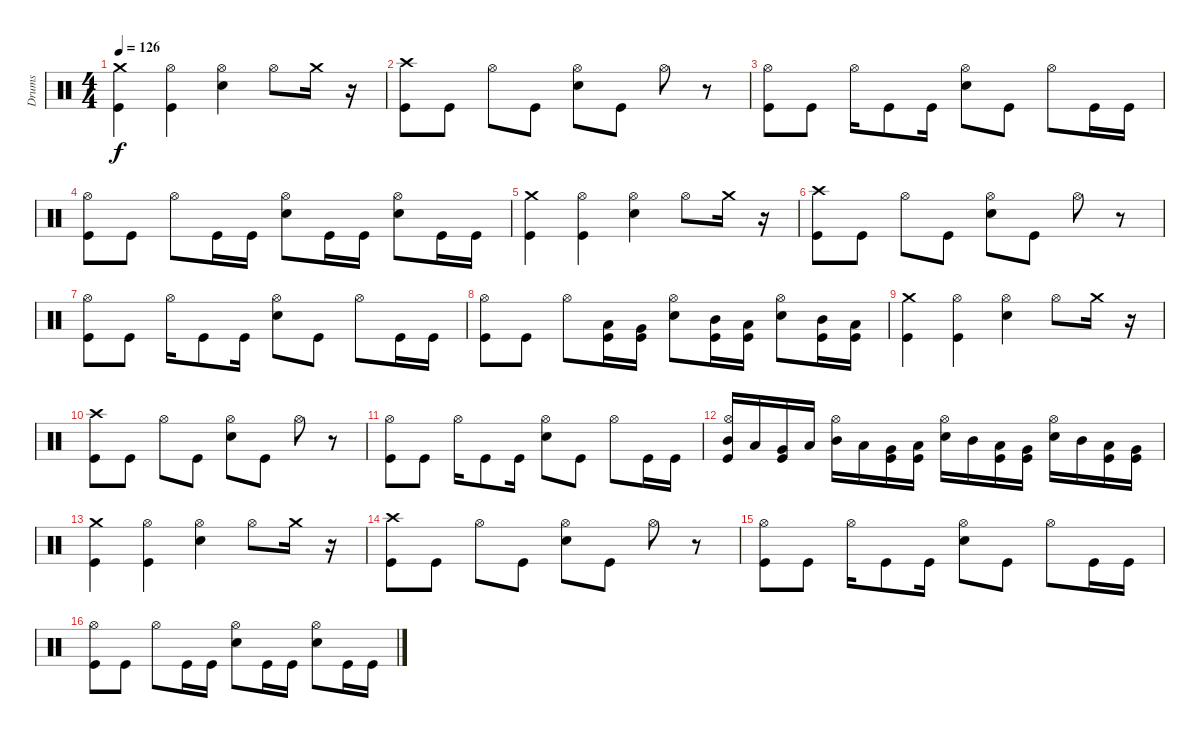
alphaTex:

\track ("Drums" "Drums") {instrument percussion}
\staff {score}
\articulation defaults
\ts (4 4)
\tempo 126
\clef neutral
\ks c
("Crash medium (hit)" "Kick (hit)").4{dy f} ("Hi-Hat (open)" "Kick (hit)").4 ("Hi-Hat (open)" "Electric Snare (hit)").4 "Hi-Hat (open)".8 "Crash medium (hit)".16 r.16 |
("Crash high (hit)" "Kick (hit)").8 "Kick (hit)".8 "Hi-Hat (open)".8 "Kick (hit)".8 ("Hi-Hat (open)" "Electric Snare (hit)").8 "Kick (hit)".8 "Hi-Hat (open)".8 r.8 |
("Hi-Hat (open)" "Kick (hit)").8 "Kick (hit)".8 "Hi-Hat (open)".16 "Kick (hit)".8 "Kick (hit)".16 ("Hi-Hat (open)" "Electric Snare (hit)").8 "Kick (hit)".8 "Hi-Hat (open)".8 "Kick (hit)".16 "Kick (hit)".16 |
("Hi-Hat (open)" "Kick (hit)").8 "Kick (hit)".8 "Hi-Hat (open)".8 "Kick (hit)".16 "Kick (hit)".16 ("Hi-Hat (open)" "Electric Snare (hit)").8 "Kick (hit)".16 "Kick (hit)".16 ("Electric Snare (hit)" "Hi-Hat (open)").8 "Kick (hit)".16 "Kick (hit)".16 |
("Crash medium (hit)" "Kick (hit)").4 ("Hi-Hat (open)" "Kick (hit)").4 ("Hi-Hat (open)" "Electric Snare (hit)").4 "Hi-Hat (open)".8 "Crash medium (hit)".16 r.16 |
("Crash high (hit)" "Kick (hit)").8 "Kick (hit)".8 "Hi-Hat (open)".8 "Kick (hit)".8 ("Hi-Hat (open)" "Electric Snare (hit)").8 "Kick (hit)".8 "Hi-Hat (open)".8 r.8 |
("Hi-Hat (open)" "Kick (hit)").8 "Kick (hit)".8 "Hi-Hat (open)".16 "Kick (hit)".8 "Kick (hit)".16 ("Hi-Hat (open)" "Electric Snare (hit)").8 "Kick (hit)".8 "Hi-Hat (open)".8 "Kick (hit)".16 "Kick (hit)".16 |
("Hi-Hat (open)" "Kick (hit)").8 "Kick (hit)".8 "Hi-Hat (open)".8 ("Low Tom (hit)" "Kick (hit)").16 ("Very Low Tom (hit)" "Kick (hit)").16 ("Hi-Hat (open)" "Electric Snare (hit)").8 ("Mid Tom (hit)" "Kick (hit)").16 ("Low Tom (hit)" "Kick (hit)").16 ("Electric Snare (hit)" "Hi-Hat (open)").8 ("Kick (hit)" "Mid Tom (hit)").16 ("Kick (hit)" "Low Tom (hit)").16 |
("Crash medium (hit)" "Kick (hit)").4 ("Hi-Hat (open)" "Kick (hit)").4 ("Hi-Hat (open)" "Electric Snare (hit)").4 "Hi-Hat (open)".8 "Crash medium (hit)".16 r.16 |
("Crash high (hit)" "Kick (hit)").8 "Kick (hit)".8 "Hi-Hat (open)".8 "Kick (hit)".8 ("Hi-Hat (open)" "Electric Snare (hit)").8 "Kick (hit)".8 "Hi-Hat (open)".8 r.8 |
("Hi-Hat (open)" "Kick (hit)").8 "Kick (hit)".8 "Hi-Hat (open)".16 "Kick (hit)".8 "Kick (hit)".16 ("Hi-Hat (open)" "Electric Snare (hit)").8 "Kick (hit)".8 "Hi-Hat (open)".8 "Kick (hit)".16 "Kick (hit)".16 |
("Hi-Hat (open)" "Mid Tom (hit)" "Kick (hit)").16 "Low Tom (hit)".16 ("Very Low Tom (hit)" "Kick (hit)").16 "Low Floor Tom (hit)".16 ("Hi-Hat (open)" "Mid Tom (hit)").16 "Low Tom (hit)".16 ("Very Low Tom (hit)" "Kick (hit)").16 ("Low Floor Tom (hit)" "Kick (hit)").16 ("Hi-Hat (open)" "Electric Snare (hit)").16 "Mid Tom (hit)".16 ("Low Tom (hit)" "Kick (hit)").16 ("Very Low Tom (hit)" "Kick (hit)").16 ("Electric Snare (hit)" "Hi-Hat (open)").16 "Mid Tom (hit)".16 ("Kick (hit)" "Low Tom (hit)").16 ("Kick (hit)" "Very Low Tom (hit)").16 |
("Crash medium (hit)" "Kick (hit)").4 ("Hi-Hat (open)" "Kick (hit)").4 ("Hi-Hat (open)" "Electric Snare (hit)").4 "Hi-Hat (open)".8 "Crash medium (hit)".16 r.16 |
("Crash high (hit)" "Kick (hit)").8 "Kick (hit)".8 "Hi-Hat (open)".8 "Kick (hit)".8 ("Hi-Hat (open)" "Electric Snare (hit)").8 "Kick (hit)".8 "Hi-Hat (open)".8 r.8 |
("Hi-Hat (open)" "Kick (hit)").8 "Kick (hit)".8 "Hi-Hat (open)".16 "Kick (hit)".8 "Kick (hit)".16 ("Hi-Hat (open)" "Electric Snare (hit)").8 "Kick (hit)".8 "Hi-Hat (open)".8 "Kick (hit)".16 "Kick (hit)".16 |
("Hi-Hat (open)" "Kick (hit)").8 "Kick (hit)".8 "Hi-Hat (open)".8 "Kick (hit)".16 "Kick (hit)".16 ("Hi-Hat (open)" "Electric Snare (hit)").8 "Kick (hit)".16 "Kick (hit)".16 ("Electric Snare (hit)" "Hi-Hat (open)").8 "Kick (hit)".16 "Kick (hit)".16
